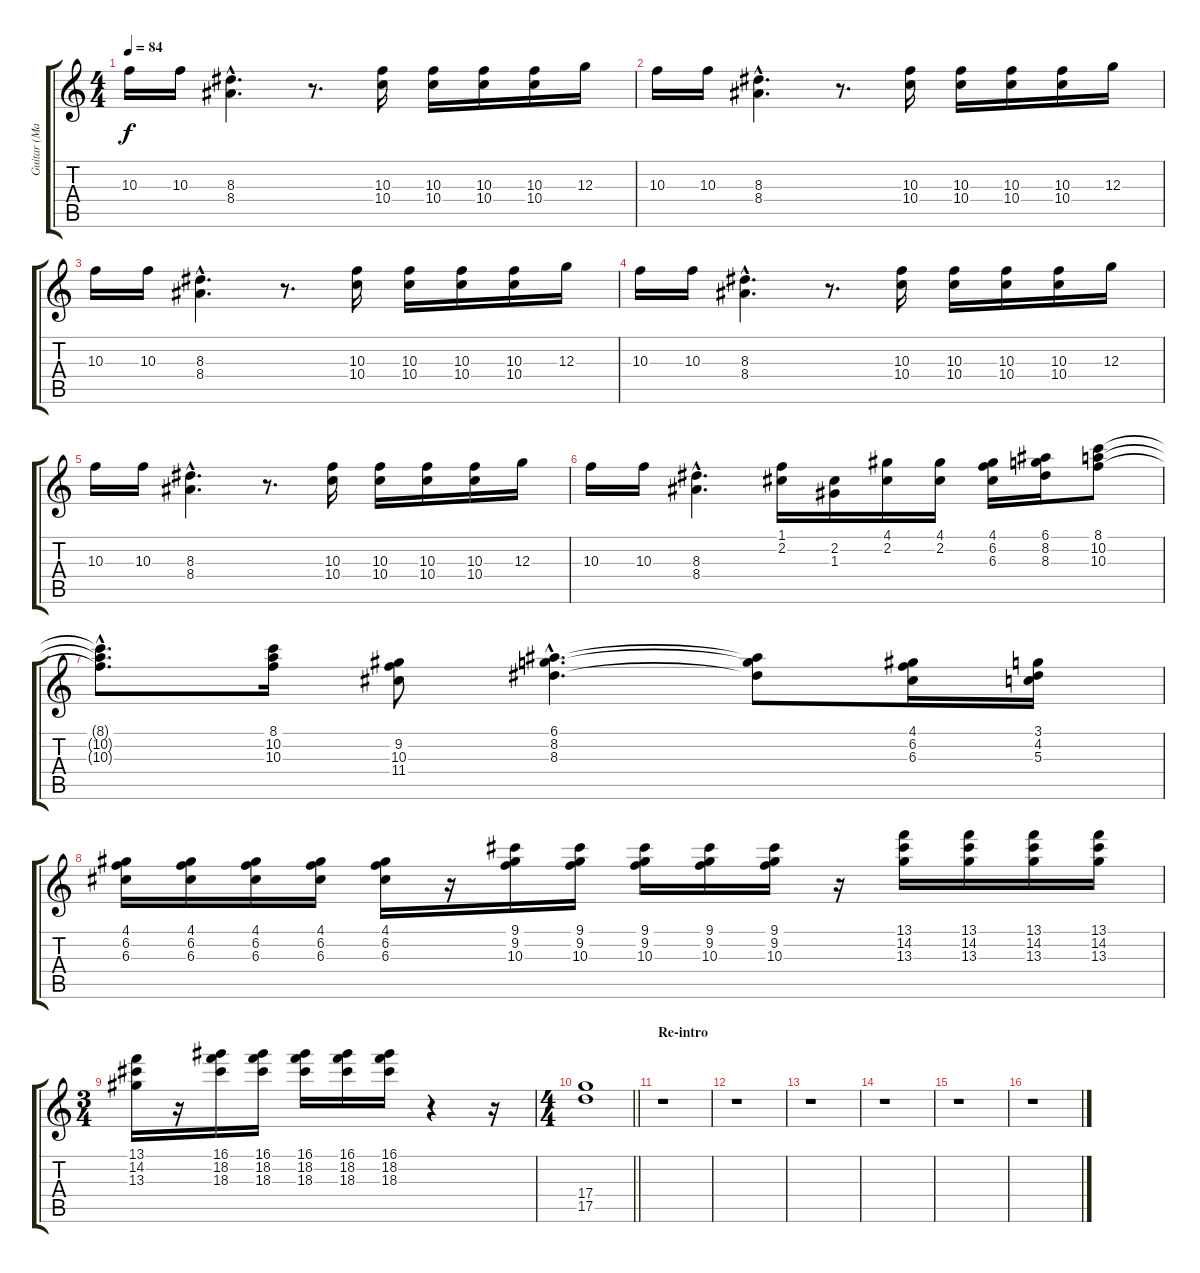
\track ("Guitar (Martin Barre)" "Guitar (Ma") {instrument electricguitarclean}
\staff {score tabs}
\tuning (E4 B3 G3 D3 A2 E2) {hide}
\ts (4 4)
\tempo 84
\clef g2
\ks c
10.3.16{dy f} 10.3.16 (8.3{hac} 8.4{hac}).4{d} r.8{d} (10.3 10.4).16 (10.3 10.4).16 (10.3 10.4).16 (10.3 10.4).16 12.3.16 |
10.3.16 10.3.16 (8.3{hac} 8.4{hac}).4{d} r.8{d} (10.3 10.4).16 (10.3 10.4).16 (10.3 10.4).16 (10.3 10.4).16 12.3.16 |
10.3.16 10.3.16 (8.3{hac} 8.4{hac}).4{d} r.8{d} (10.3 10.4).16 (10.3 10.4).16 (10.3 10.4).16 (10.3 10.4).16 12.3.16 |
10.3.16 10.3.16 (8.3{hac} 8.4{hac}).4{d} r.8{d} (10.3 10.4).16 (10.3 10.4).16 (10.3 10.4).16 (10.3 10.4).16 12.3.16 |
10.3.16 10.3.16 (8.3{hac} 8.4{hac}).4{d} r.8{d} (10.3 10.4).16 (10.3 10.4).16 (10.3 10.4).16 (10.3 10.4).16 12.3.16 |
10.3.16 10.3.16 (8.3{hac} 8.4{hac}).4{d} (1.1 2.2).16 (2.2 1.3).16 (4.1 2.2).16 (4.1 2.2).16 (4.1 6.2 6.3).16 (6.1 8.2 8.3).16 (8.1 10.2 10.3).8 |
(8.1{hac t} 10.2{hac t} 10.3{hac t}).8{d} (8.1 10.2 10.3).16 (9.2 10.3 11.4).8 (6.1{hac} 8.2{hac} 8.3{hac}).4{d} (6.1{t} 8.2{t} 8.3{t}).8 (4.1 6.2 6.3).16 (3.1 4.2 5.3).16 |
(4.1 6.2 6.3).16 (4.1 6.2 6.3).16 (4.1 6.2 6.3).16 (4.1 6.2 6.3).16 (4.1 6.2 6.3).16 r.16 (9.1 9.2 10.3).16 (9.1 9.2 10.3).16 (9.1 9.2 10.3).16 (9.1 9.2 10.3).16 (9.1 9.2 10.3).16 r.16 (13.1 14.2 13.3).16 (13.1 14.2 13.3).16 (13.1 14.2 13.3).16 (13.1 14.2 13.3).16 |
\ts (3 4)
(13.1 14.2 13.3).16 r.16 (16.1 18.2 18.3).16 (16.1 18.2 18.3).16 (16.1 18.2 18.3).16 (16.1 18.2 18.3).16 (16.1 18.2 18.3).16 r.4 r.16 |
\ts (4 4)
\barLineRight lightlight
(17.4 17.5).1 |
\section ("" "Re-intro")
r.1 |
r.1 |
r.1 |
r.1 |
r.1 |
r.1
